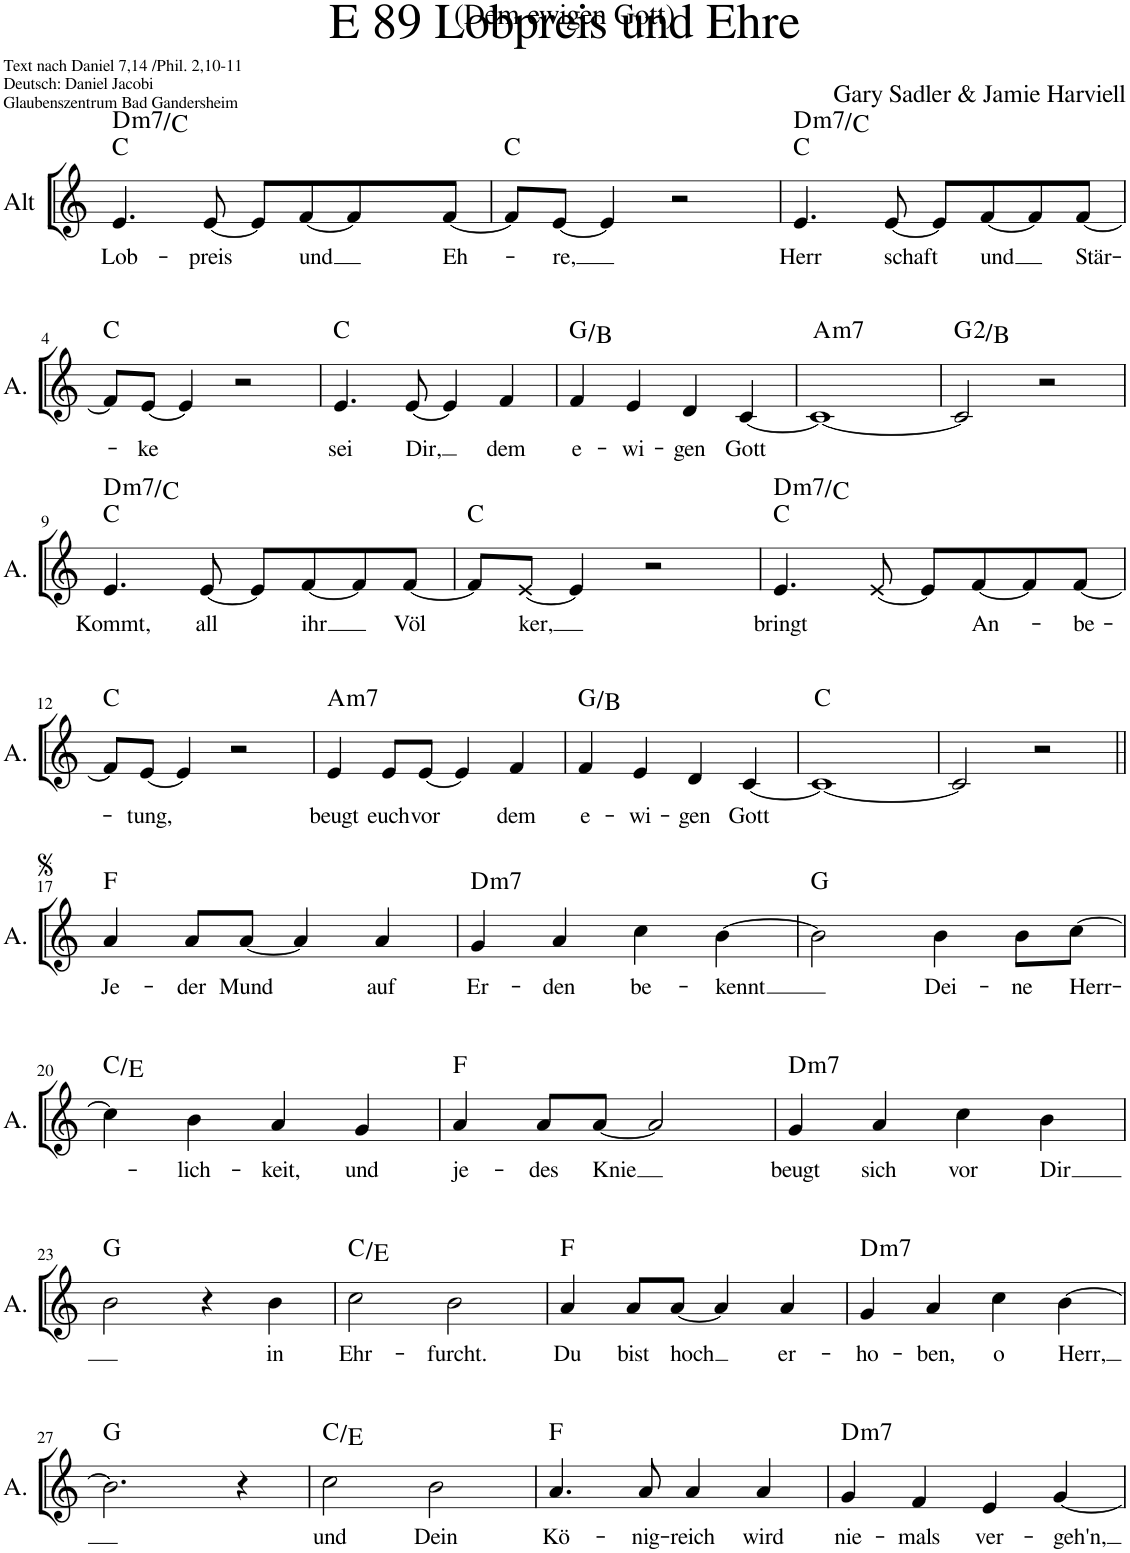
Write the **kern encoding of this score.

**kern	**text	**harte
*part1	*part1	*part1
*staff1	*staff1	*
*I"Alt	*	*
*I'A.	*	*
*clefG2	*	*
*k[]	*	*
=1	=1	=1
!	!LO:LY:b	!LO:H:n=2:kt=m7
4.e/	Lob-	C:maj D:min7/b7
!	!LO:LY:b	!
[8e/	preis	.
8e/L]	.	.
!	!LO:LY:b	!
[8f/	und	.
8f/]	.	.
!	!LO:LY:b	!
[8f/J	Eh-	.
=2	=2	=2
8f/L]	.	C:maj
!	!LO:LY:b	!
[8e/J	re,	.
4e/]	.	.
2r	.	.
=3	=3	=3
!	!LO:LY:b	!LO:H:n=2:kt=m7
4.e/	Herr	C:maj D:min7/b7
!	!LO:LY:b	!
[8e/	-schaft	.
8e/L]	.	.
!	!LO:LY:b	!
[8f/	und	.
8f/]	.	.
!	!LO:LY:b	!
[8f/J	-Stär-	.
!!LO:LB:g=z
=4	=4	=4
8f/L]	.	C:maj
!	!LO:LY:b	!
[8e/J	-ke	.
4e/]	.	.
2r	.	.
=5	=5	=5
!	!LO:LY:b	!
4.e/	sei	C:maj
!	!LO:LY:b	!
[8e/	Dir,	.
4e/]	.	.
!	!LO:LY:b	!
4f/	dem	.
=6	=6	=6
!	!LO:LY:b	!
4f/	e-	G:maj/3
!	!LO:LY:b	!
4e/	-wi-	.
!	!LO:LY:b	!
4d/	-gen	.
!	!LO:LY:b	!
[4c/	Gott	.
=7	=7	=7
!	!	!LO:H:kt=m7
1c_	.	A:min7
=8	=8	=8
2c/]	.	G:maj(2)/3
2r	.	.
!!LO:LB:g=z
=9	=9	=9
!	!LO:LY:b	!LO:H:n=2:kt=m7
4.e/	Kommt,	C:maj D:min7/b7
!	!LO:LY:b	!
[8e/	all	.
8e/L]	.	.
!	!LO:LY:b	!
[8f/	ihr	.
8f/]	.	.
!	!LO:LY:b	!
[8f/J	Völ	.
=10	=10	=10
8f/L]	.	C:maj
!	!LO:LY:b	!
[8e/J	ker,	.
4e/]	.	.
2r	.	.
=11	=11	=11
!	!LO:LY:b	!LO:H:n=2:kt=m7
4.e/	bringt	C:maj D:min7/b7
[8e/	.	.
8e/L]	.	.
!	!LO:LY:b	!
[8f/	An-	.
8f/]	.	.
!	!LO:LY:b	!
[8f/J	be-	.
!!LO:LB:g=z
=12	=12	=12
8f/L]	.	C:maj
!	!LO:LY:b	!
[8e/J	tung,	.
4e/]	.	.
2r	.	.
=13	=13	=13
!	!LO:LY:b	!LO:H:kt=m7
4e/	beugt	A:min7
!	!LO:LY:b	!
8e/L	euch	.
!	!LO:LY:b	!
[8e/J	vor	.
4e/]	.	.
!	!LO:LY:b	!
4f/	dem	.
=14	=14	=14
!	!LO:LY:b	!
4f/	e-	G:maj/3
!	!LO:LY:b	!
4e/	wi-	.
!	!LO:LY:b	!
4d/	gen	.
!	!LO:LY:b	!
[4c/	Gott	.
=15	=15	=15
1c_	.	C:maj
=16	=16	=16
2c/]	.	.
2r	.	.
!!LO:LB:g=z
=17||	=17||	=17||
!	!LO:LY:b	!
4a/	Je-	F:maj
!	!LO:LY:b	!
8a/L	der	.
!	!LO:LY:b	!
[8a/J	Mund	.
4a/]	.	.
!	!LO:LY:b	!
4a/	auf	.
=18	=18	=18
!	!LO:LY:b	!LO:H:kt=m7
4g/	Er-	D:min7
!	!LO:LY:b	!
4a/	den	.
!	!LO:LY:b	!
4cc\	be-	.
!	!LO:LY:b	!
[4b\	kennt	.
=19	=19	=19
2b\]	.	G:maj
!	!LO:LY:b	!
4b\	Dei-	.
!	!LO:LY:b	!
8b\L	-ne	.
!	!LO:LY:b	!
[8cc\J	Herr-	.
!!LO:LB:g=z
=20	=20	=20
4cc\]	.	C:maj/3
!	!LO:LY:b	!
4b\	lich-	.
!	!LO:LY:b	!
4a/	keit,	.
!	!LO:LY:b	!
4g/	und	.
=21	=21	=21
!	!LO:LY:b	!
4a/	je-	F:maj
!	!LO:LY:b	!
8a/L	-des	.
!	!LO:LY:b	!
[8a/J	Knie	.
2a/]	.	.
=22	=22	=22
!	!LO:LY:b	!LO:H:kt=m7
4g/	beugt	D:min7
!	!LO:LY:b	!
4a/	sich	.
!	!LO:LY:b	!
4cc\	vor	.
!	!LO:LY:b	!
4b\	Dir	.
!!LO:LB:g=z
=23	=23	=23
2b\	.	G:maj
4r	.	.
!	!LO:LY:b	!
4b\	in	.
=24	=24	=24
!	!LO:LY:b	!
2cc\	Ehr-	C:maj/3
!	!LO:LY:b	!
2b\	furcht.	.
=25	=25	=25
!	!LO:LY:b	!
4a/	Du	F:maj
!	!LO:LY:b	!
8a/L	bist	.
!	!LO:LY:b	!
[8a/J	hoch	.
4a/]	.	.
!	!LO:LY:b	!
4a/	er-	.
=26	=26	=26
!	!LO:LY:b	!LO:H:kt=m7
4g/	-ho-	D:min7
!	!LO:LY:b	!
4a/	-ben,	.
!	!LO:LY:b	!
4cc\	o	.
!	!LO:LY:b	!
[4b\	-Herr,	.
!!LO:LB:g=z
=27	=27	=27
2.b\]	.	G:maj
4r	.	.
=28	=28	=28
!	!LO:LY:b	!
2cc\	und	C:maj/3
!	!LO:LY:b	!
2b\	Dein	.
=29	=29	=29
!	!LO:LY:b	!
4.a/	Kö-	F:maj
!	!LO:LY:b	!
8a/	-nig-	.
!	!LO:LY:b	!
4a/	-reich	.
!	!LO:LY:b	!
4a/	wird	.
=30	=30	=30
!	!LO:LY:b	!LO:H:kt=m7
4g/	nie-	D:min7
!	!LO:LY:b	!
4f/	-mals	.
!	!LO:LY:b	!
4e/	ver-	.
!	!LO:LY:b	!
[4g/	-geh'n,	.
=	=	=
*-	*-	*-
